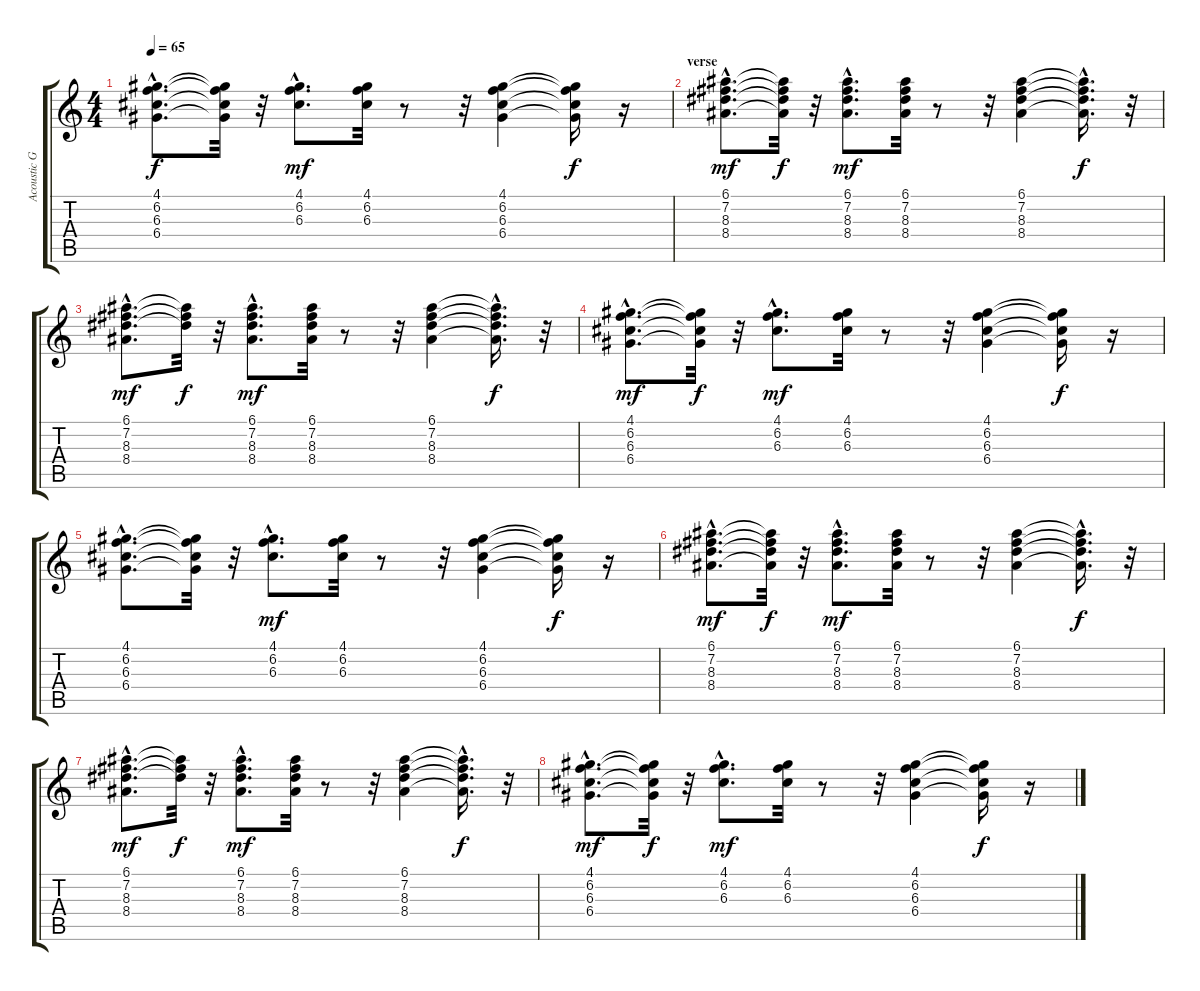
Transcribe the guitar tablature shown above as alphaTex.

\track ("Acoustic Guitar" "Acoustic G") {instrument acousticguitarsteel}
\staff {score tabs}
\tuning (E4 B3 G3 D3 A2 E2) {hide}
\ts (4 4)
\tempo 65
\clef g2
\ks c
(4.1{hac} 6.2{hac} 6.3{hac} 6.4{hac}).8{d dy f} (4.1{t} 6.2{t} 6.3{t} 6.4{t}).32 r.32 (4.1{hac} 6.2{hac} 6.3{hac}).8{d dy mf} (4.1 6.2 6.3).32 r.8 r.32 (4.1 6.2 6.3 6.4).4 (4.1{t} 6.2{t} 6.3{t} 6.4{t}).16{dy f} r.16 |
\section ("" "verse")
(6.1{hac} 7.2{hac} 8.3{hac} 8.4{hac}).8{d dy mf} (6.1{t} 7.2{t} 8.3{t} 8.4{t}).32{dy f} r.32 (6.1{hac} 7.2 8.3 8.4{hac}).8{d dy mf} (6.1 7.2 8.3 8.4).32 r.8 r.32 (6.1 7.2 8.3 8.4).4 (6.1{hac t} 7.2{hac t} 8.3{hac t} 8.4{hac t}).16{d dy f} r.32 |
(6.1{hac} 7.2{hac} 8.3{hac} 8.4{hac}).8{d dy mf} (6.1{t} 7.2{t} 8.3{t}).32{dy f} r.32 (6.1{hac} 7.2 8.3{hac} 8.4{hac}).8{d dy mf} (6.1 7.2 8.3 8.4).32 r.8 r.32 (6.1 7.2 8.3 8.4).4 (6.1{hac t} 7.2{hac t} 8.3{hac t} 8.4{hac t}).16{d dy f} r.32 |
(4.1{hac} 6.2{hac} 6.3{hac} 6.4{hac}).8{d dy mf} (4.1{t} 6.2{t} 6.3{t} 6.4{t}).32{dy f} r.32 (4.1{hac} 6.2{hac} 6.3{hac}).8{d dy mf} (4.1 6.2 6.3).32 r.8 r.32 (4.1 6.2 6.3 6.4).4 (4.1{t} 6.2{t} 6.3{t} 6.4{t}).16{dy f} r.16 |
(4.1{hac} 6.2{hac} 6.3{hac} 6.4{hac}).8{d} (4.1{t} 6.2{t} 6.3{t} 6.4{t}).32 r.32 (4.1{hac} 6.2{hac} 6.3{hac}).8{d dy mf} (4.1 6.2 6.3).32 r.8 r.32 (4.1 6.2 6.3 6.4).4 (4.1{t} 6.2{t} 6.3{t} 6.4{t}).16{dy f} r.16 |
(6.1{hac} 7.2{hac} 8.3{hac} 8.4{hac}).8{d dy mf} (6.1{t} 7.2{t} 8.3{t} 8.4{t}).32{dy f} r.32 (6.1{hac} 7.2 8.3 8.4{hac}).8{d dy mf} (6.1 7.2 8.3 8.4).32 r.8 r.32 (6.1 7.2 8.3 8.4).4 (6.1{hac t} 7.2{hac t} 8.3{hac t} 8.4{hac t}).16{d dy f} r.32 |
(6.1{hac} 7.2{hac} 8.3{hac} 8.4{hac}).8{d dy mf} (6.1{t} 7.2{t} 8.3{t}).32{dy f} r.32 (6.1{hac} 7.2 8.3{hac} 8.4{hac}).8{d dy mf} (6.1 7.2 8.3 8.4).32 r.8 r.32 (6.1 7.2 8.3 8.4).4 (6.1{hac t} 7.2{hac t} 8.3{hac t} 8.4{hac t}).16{d dy f} r.32 |
(4.1{hac} 6.2{hac} 6.3{hac} 6.4{hac}).8{d dy mf} (4.1{t} 6.2{t} 6.3{t} 6.4{t}).32{dy f} r.32 (4.1{hac} 6.2{hac} 6.3{hac}).8{d dy mf} (4.1 6.2 6.3).32 r.8 r.32 (4.1 6.2 6.3 6.4).4 (4.1{t} 6.2{t} 6.3{t} 6.4{t}).16{dy f} r.16
